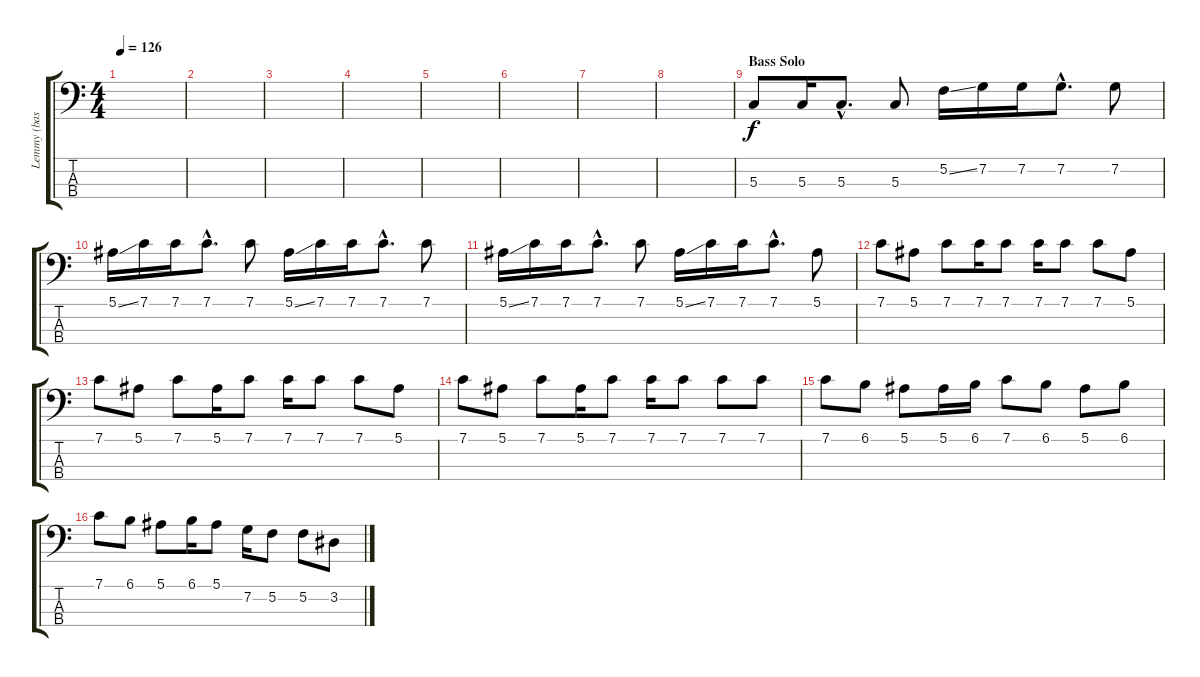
\track ("Lemmy (bass solo)" "Lemmy (bas") {instrument overdrivenguitar}
\staff {score tabs}
\tuning (F2 C2 G1 C1) {hide}
\ts (4 4)
\tempo 126
\clef f4
\ks c
|
|
|
|
|
|
|
|
\section ("" "Bass Solo")
5.3.8 5.3.16 5.3{hac}.8{d} 5.3.8 5.2{ss}.16 7.2.16 7.2.16 7.2{hac}.8{d} 7.2.8 |
5.1{ss}.16 7.1.16 7.1.16 7.1{hac}.8{d} 7.1.8 5.1{ss}.16 7.1.16 7.1.16 7.1{hac}.8{d} 7.1.8 |
5.1{ss}.16 7.1.16 7.1.16 7.1{hac}.8{d} 7.1.8 5.1{ss}.16 7.1.16 7.1.16 7.1{hac}.8{d} 5.1.8 |
7.1.8 5.1.8 7.1.8 7.1.16 7.1.8 7.1.16 7.1.8 7.1.8 5.1.8 |
7.1.8 5.1.8 7.1.8 5.1.16 7.1.8 7.1.16 7.1.8 7.1.8 5.1.8 |
7.1.8 5.1.8 7.1.8 5.1.16 7.1.8 7.1.16 7.1.8 7.1.8 7.1.8 |
7.1.8 6.1.8 5.1.8 5.1.16 6.1.16 7.1.8 6.1.8 5.1.8 6.1.8 |
7.1.8 6.1.8 5.1.8 6.1.16 5.1.8 7.2.16 5.2.8 5.2.8 3.2.8
